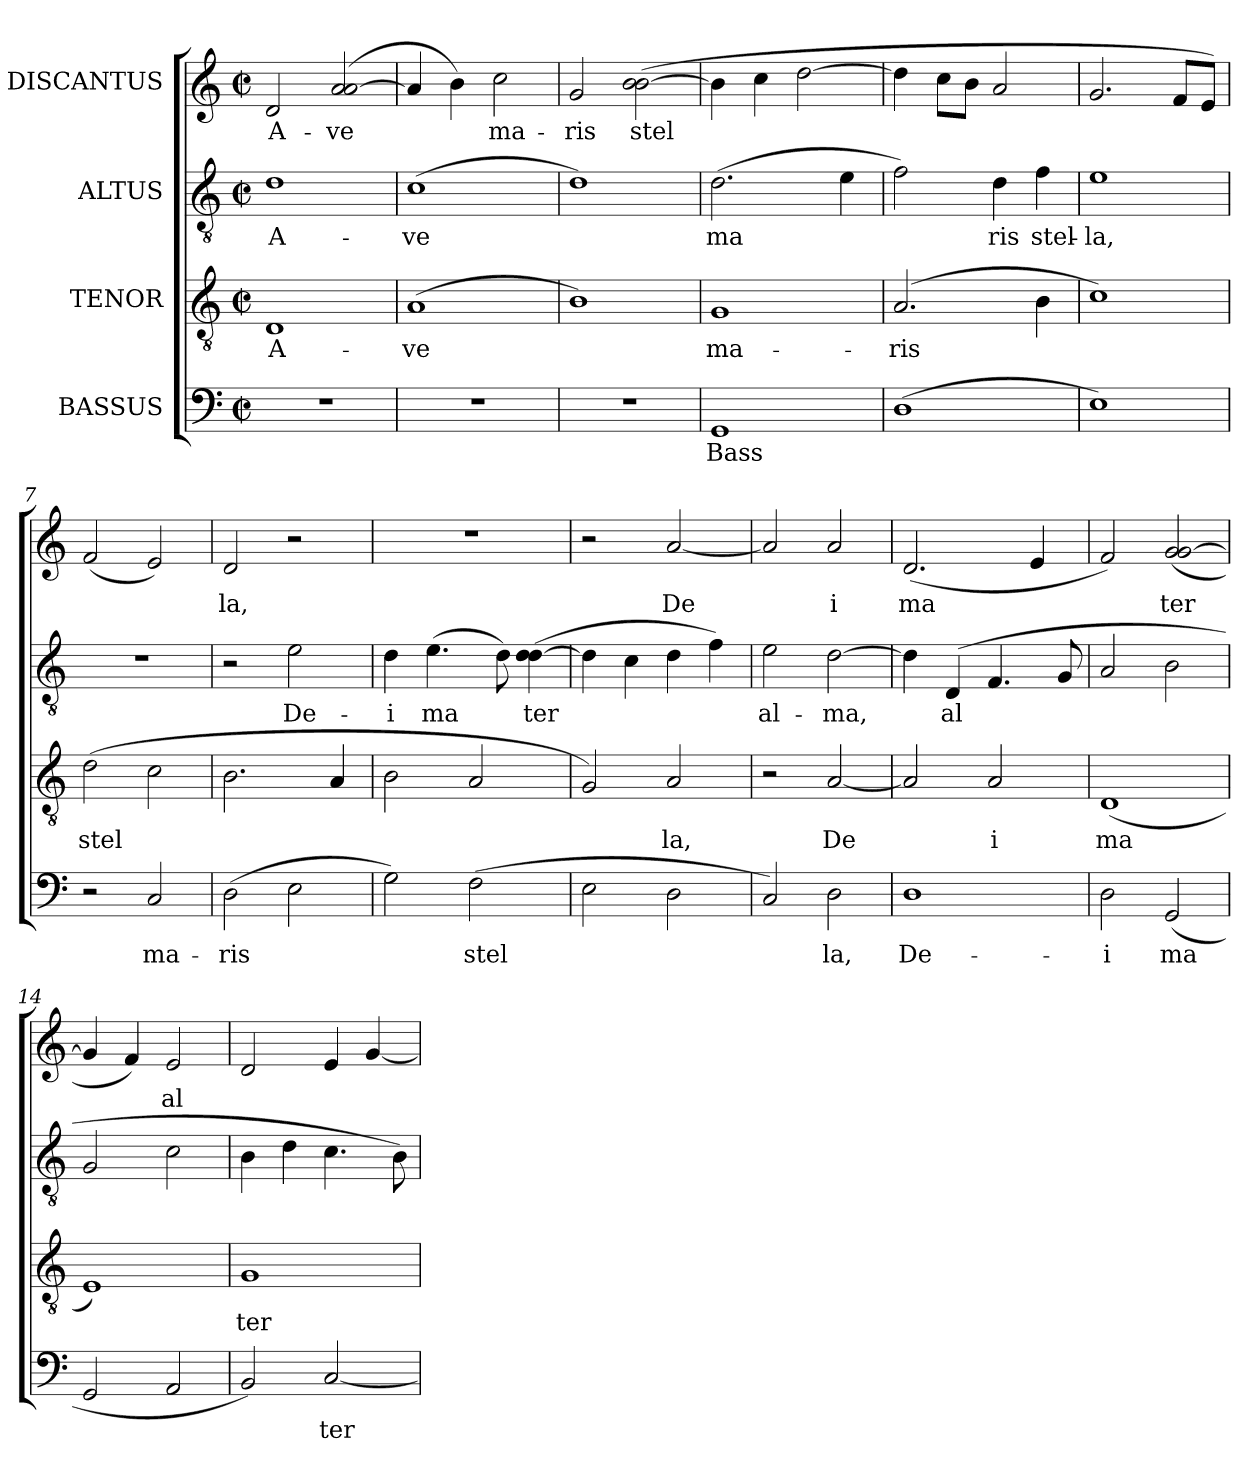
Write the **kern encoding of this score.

**kern	**text	**kern	**text	**kern	**text	**kern	**text
*part4	*part4	*part3	*part3	*part2	*part2	*part1	*part1
*staff4	*staff4	*staff3	*staff3	*staff2	*staff2	*staff1	*staff1
*I"BASSUS	*	*I"TENOR	*	*I"ALTUS	*	*I"DISCANTUS	*
!!LO:PB:g=z
*stria5	*	*stria5	*	*stria5	*	*stria5	*
*clefF4	*	*clefGv2	*	*clefGv2	*	*clefG2	*
*k[]	*	*k[]	*	*k[]	*	*k[]	*
*C:	*	*C:	*	*C:	*	*C:	*
*M2/2	*	*M2/2	*	*M2/2	*	*M2/2	*
*met(c|)	*	*met(c|)	*	*met(c|)	*	*met(c|)	*
=1	=1	=1	=1	=1	=1	=1	=1
!	!	!	!LO:LY:b:cj	!	!LO:LY:b:cj	!	!LO:LY:b:cj
1r	.	1D	A-	1d	A-	2d/	A-
!	!	!	!	!	!	!	!LO:LY:b:cj
.	.	.	.	.	.	(>2a/ [<2a/	-ve
=2	=2	=2	=2	=2	=2	=2	=2
!	!	!	!LO:LY:b:cj	!	!LO:LY:b:cj	!	!LO:LY:b:cj
1r	.	(>1A	-ve	(>1c	-ve	4a/]	.
!	!	!	!	!	!	!	!LO:LY:b:cj
.	.	.	.	.	.	4b\)	.
!	!	!	!	!	!	!	!LO:LY:b:cj
.	.	.	.	.	.	2cc\	ma-
=3	=3	=3	=3	=3	=3	=3	=3
!	!	!	!LO:LY:b:cj	!	!LO:LY:b:cj	!	!LO:LY:b:cj
1r	.	1B)	.	1d)	.	2g/	-ris
!	!	!	!	!	!	!	!LO:LY:b:cj
.	.	.	.	.	.	(>2b\ [>2b\	stel-
=4	=4	=4	=4	=4	=4	=4	=4
!	!LO:LY:b:rj	!	!LO:LY:b:cj	!	!LO:LY:b:cj	!	!LO:LY:b:cj
1GG	Bass	1G	ma-	(>2.d\	ma-	4b\]	--
!	!	!	!	!	!	!	!LO:LY:b:cj
.	.	.	.	.	.	4cc\	--
!	!	!	!	!	!	!	!LO:LY:b:cj
.	.	.	.	.	.	[>2dd\	--
!	!	!	!	!	!LO:LY:b:cj	!	!
.	.	.	.	4e\	--	.	.
=5	=5	=5	=5	=5	=5	=5	=5
!	!LO:LY:b:rj	!	!LO:LY:b:cj	!	!LO:LY:b:cj	!	!LO:LY:b:cj
(>1D	.	(>2.A/	-ris	2f\)	--	4dd\]	--
!	!	!	!	!	!	!	!LO:LY:b:cj
.	.	.	.	.	.	8cc\L	--
!	!	!	!	!	!	!	!LO:LY:b:cj
.	.	.	.	.	.	8b\J	--
!	!	!	!	!	!LO:LY:b:cj	!	!LO:LY:b:cj
.	.	.	.	4d\	-ris	2a/	--
!	!	!	!LO:LY:b:cj	!	!LO:LY:b:cj	!	!
.	.	4B\	.	4f\	stel-	.	.
=6	=6	=6	=6	=6	=6	=6	=6
!	!LO:LY:b:rj	!	!LO:LY:b:cj	!	!LO:LY:b:cj	!	!LO:LY:b:cj
1E)	.	1c)	.	1e	-la,	2.g/	--
!	!	!	!	!	!	!	!LO:LY:b:cj
.	.	.	.	.	.	8f/L	--
!	!	!	!	!	!	!	!LO:LY:b:cj
.	.	.	.	.	.	8e/J)	--
!!LO:LB:g=z
=7	=7	=7	=7	=7	=7	=7	=7
!	!	!	!LO:LY:b:cj	!	!	!	!LO:LY:b:cj
2r	.	(>2d\	stel-	1r	.	(>2f/	--
!	!LO:LY:b:rj	!	!LO:LY:b:cj	!	!	!	!LO:LY:b:cj
2C/	ma-	2c\	--	.	.	2e/)	--
=8	=8	=8	=8	=8	=8	=8	=8
!	!LO:LY:b:rj	!	!LO:LY:b:cj	!	!	!	!LO:LY:b:cj
(>2D\	-ris	2.B\	--	2r	.	2d/	-la,
!	!LO:LY:b:rj	!	!	!	!LO:LY:b:cj	!	!
2E\	.	.	.	2e\	De-	2r	.
!	!	!	!LO:LY:b:cj	!	!	!	!
.	.	4A/	--	.	.	.	.
=9	=9	=9	=9	=9	=9	=9	=9
!	!LO:LY:b:rj	!	!LO:LY:b:cj	!	!LO:LY:b:cj	!	!
2G\)	.	2B\	--	4d\	-i	1r	.
!	!	!	!	!	!LO:LY:b:cj	!	!
.	.	.	.	(>4.e\	ma-	.	.
!	!LO:LY:b:rj	!	!LO:LY:b:cj	!	!	!	!
(>2F\	stel-	2A/	--	.	.	.	.
!	!	!	!	!	!LO:LY:b:cj	!	!
.	.	.	.	8d\)	--	.	.
!	!	!	!	!	!LO:LY:b:cj	!	!
.	.	.	.	(>4d\ [>4d\	-ter	.	.
=10	=10	=10	=10	=10	=10	=10	=10
!	!LO:LY:b:rj	!	!LO:LY:b:cj	!	!LO:LY:b:cj	!	!
2E\	--	2G/)	--	4d\]	.	2r	.
!	!	!	!	!	!LO:LY:b:cj	!	!
.	.	.	.	4c\	.	.	.
!	!LO:LY:b:rj	!	!LO:LY:b:cj	!	!LO:LY:b:cj	!	!LO:LY:b:cj
2D\	--	2A/	-la,	4d\	.	[<2a/	De-
!	!	!	!	!	!LO:LY:b:cj	!	!
.	.	.	.	4f\)	.	.	.
=11	=11	=11	=11	=11	=11	=11	=11
!	!LO:LY:b:rj	!	!	!	!LO:LY:b:cj	!	!LO:LY:b:cj
2C/)	--	2r	.	2e\	al-	2a/]	--
!	!LO:LY:b:rj	!	!LO:LY:b:cj	!	!LO:LY:b:cj	!	!LO:LY:b:cj
2D\	-la,	[<2A/	De-	[>2d\	-ma,	2a/	-i
=12	=12	=12	=12	=12	=12	=12	=12
!	!LO:LY:b:rj	!	!LO:LY:b:cj	!	!LO:LY:b:cj	!	!LO:LY:b:cj
1D	De-	2A/]	--	4d\]	.	(<2.d/	ma-
!	!	!	!	!	!LO:LY:b:cj	!	!
.	.	.	.	(>4D/	al-	.	.
!	!	!	!LO:LY:b:cj	!	!LO:LY:b:cj	!	!
.	.	2A/	-i	4.F/	--	.	.
!	!	!	!	!	!	!	!LO:LY:b:cj
.	.	.	.	.	.	4e/	--
!	!	!	!	!	!LO:LY:b:cj	!	!
.	.	.	.	8G/	--	.	.
=13	=13	=13	=13	=13	=13	=13	=13
!	!LO:LY:b:rj	!	!LO:LY:b:cj	!	!LO:LY:b:cj	!	!LO:LY:b:cj
2D\	-i	(<1D	ma-	2A/	--	2f/)	--
!	!LO:LY:b:rj	!	!	!	!LO:LY:b:cj	!	!LO:LY:b:cj
(<2GG/	ma-	.	.	2B\	--	(<2g/ [>2g/	-ter
!!LO:PB:g=z
=14	=14	=14	=14	=14	=14	=14	=14
!	!LO:LY:b:rj	!	!LO:LY:b:cj	!	!LO:LY:b:cj	!	!LO:LY:b:cj
2GG/	--	1E)	--	2G/	--	4g/]	.
!	!	!	!	!	!	!	!LO:LY:b:cj
.	.	.	.	.	.	4f/)	.
!	!LO:LY:b:rj	!	!	!	!LO:LY:b:cj	!	!LO:LY:b:cj
2AA/	--	.	.	2c\	--	2e/	al-
=15	=15	=15	=15	=15	=15	=15	=15
!	!LO:LY:b:rj	!	!LO:LY:b:cj	!	!LO:LY:b:cj	!	!LO:LY:b:cj
2BB/)	--	1G	-ter	4B\	--	2d/	--
!	!	!	!	!	!LO:LY:b:cj	!	!
.	.	.	.	4d\	--	.	.
!	!LO:LY:b:rj	!	!	!	!LO:LY:b:cj	!	!LO:LY:b:cj
[<2C/	-ter	.	.	4.c\	--	4e/	--
!	!	!	!	!	!	!	!LO:LY:b:cj
.	.	.	.	.	.	[<4g/	--
!	!	!	!	!	!LO:LY:b:cj	!	!
.	.	.	.	8B\)	--	.	.
=	=	=	=	=	=	=	=
*-	*-	*-	*-	*-	*-	*-	*-
